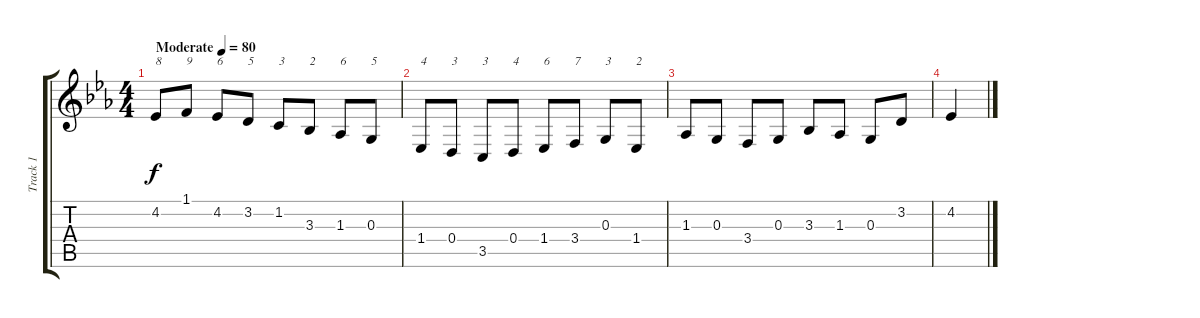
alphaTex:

\track ("Track 1" "Track 1") {instrument acousticgrandpiano}
\staff {score tabs}
\tuning (E4 B3 G3 D3 A2 E2) {hide}
\ts (4 4)
\tempo (80 "Moderate")
\clef g2
\ks eb
4.2.8{txt "8" dy f instrument acousticgrandpiano} 1.1.8{txt "9"} 4.2.8{txt "6"} 3.2.8{txt "5"} 1.2.8{txt "3"} 3.3.8{txt "2"} 1.3.8{txt "6"} 0.3.8{txt "5"} |
1.4.8{txt "4"} 0.4.8{txt "3"} 3.5.8{txt "3"} 0.4.8{txt "4"} 1.4.8{txt "6"} 3.4.8{txt "7"} 0.3.8{txt "3"} 1.4.8{txt "2"} |
1.3.8 0.3.8 3.4.8 0.3.8 3.3.8 1.3.8 0.3.8 3.2.8 |
4.2.4
